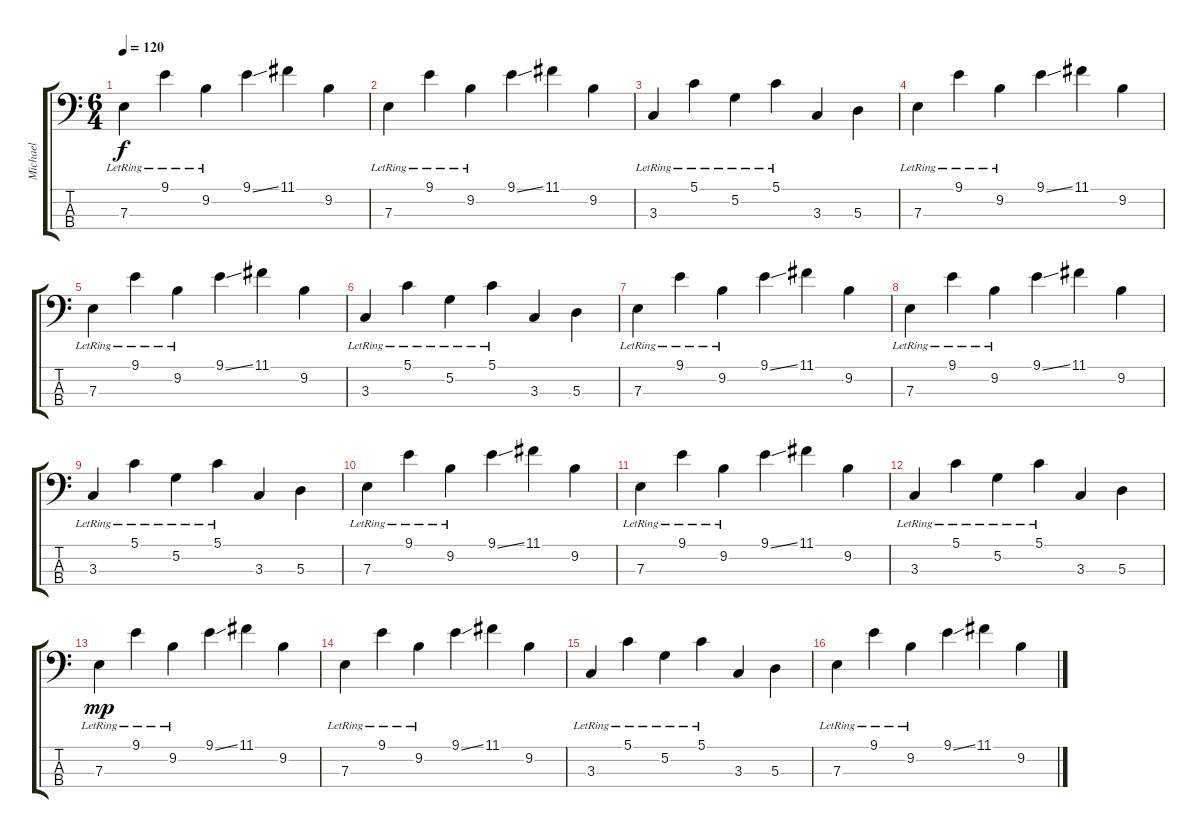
\track ("Michael" "Michael") {instrument electricbasspick}
\staff {score tabs}
\tuning (G2 D2 A1 E1) {hide}
\ts (6 4)
\tempo 120
\clef f4
\ks c
7.3{lr}.4{dy f} 9.1{lr}.4 9.2{lr}.4 9.1{ss}.4 11.1.4 9.2.4 |
7.3{lr}.4 9.1{lr}.4 9.2{lr}.4 9.1{ss}.4 11.1.4 9.2.4 |
3.3{lr}.4 5.1{lr}.4 5.2{lr}.4 5.1{lr}.4 3.3.4 5.3.4 |
7.3{lr}.4 9.1{lr}.4 9.2{lr}.4 9.1{ss}.4 11.1.4 9.2.4 |
7.3{lr}.4 9.1{lr}.4 9.2{lr}.4 9.1{ss}.4 11.1.4 9.2.4 |
3.3{lr}.4 5.1{lr}.4 5.2{lr}.4 5.1{lr}.4 3.3.4 5.3.4 |
7.3{lr}.4 9.1{lr}.4 9.2{lr}.4 9.1{ss}.4 11.1.4 9.2.4 |
7.3{lr}.4 9.1{lr}.4 9.2{lr}.4 9.1{ss}.4 11.1.4 9.2.4 |
3.3{lr}.4 5.1{lr}.4 5.2{lr}.4 5.1{lr}.4 3.3.4 5.3.4 |
7.3{lr}.4 9.1{lr}.4 9.2{lr}.4 9.1{ss}.4 11.1.4 9.2.4 |
7.3{lr}.4 9.1{lr}.4 9.2{lr}.4 9.1{ss}.4 11.1.4 9.2.4 |
3.3{lr}.4 5.1{lr}.4 5.2{lr}.4 5.1{lr}.4 3.3.4 5.3.4 |
7.3{lr}.4{dy mp} 9.1{lr}.4 9.2{lr}.4 9.1{ss}.4 11.1.4 9.2.4 |
7.3{lr}.4 9.1{lr}.4 9.2{lr}.4 9.1{ss}.4 11.1.4 9.2.4 |
3.3{lr}.4 5.1{lr}.4 5.2{lr}.4 5.1{lr}.4 3.3.4 5.3.4 |
7.3{lr}.4 9.1{lr}.4 9.2{lr}.4 9.1{ss}.4 11.1.4 9.2.4
